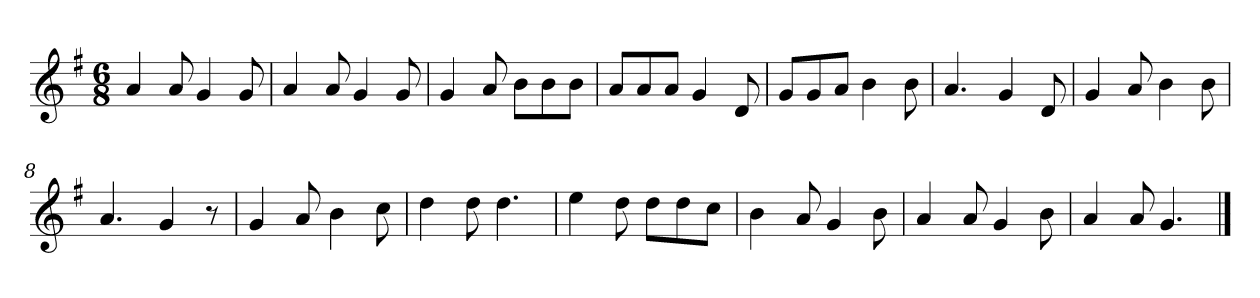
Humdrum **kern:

**kern
*part1
*staff1
*k[f#]
*M6/8
*MM120
=1
4a
8a
4g
8g
=2
4a
8a
4g
8g
=3
4g
8a
8bL
8b
8bJ
=4
8aL
8a
8aJ
4g
8d
=5
8gL
8g
8aJ
4b
8b
=6
4.a
4g
8d
=7
4g
8a
4b
8b
=8
4.a
4g
8r
=9
4g
8a
4b
8cc
=10
4dd
8dd
4.dd
=11
4ee
8dd
8ddL
8dd
8ccJ
=12
4b
8a
4g
8b
=13
4a
8a
4g
8b
=14
4a
8a
4.g
==
*-
